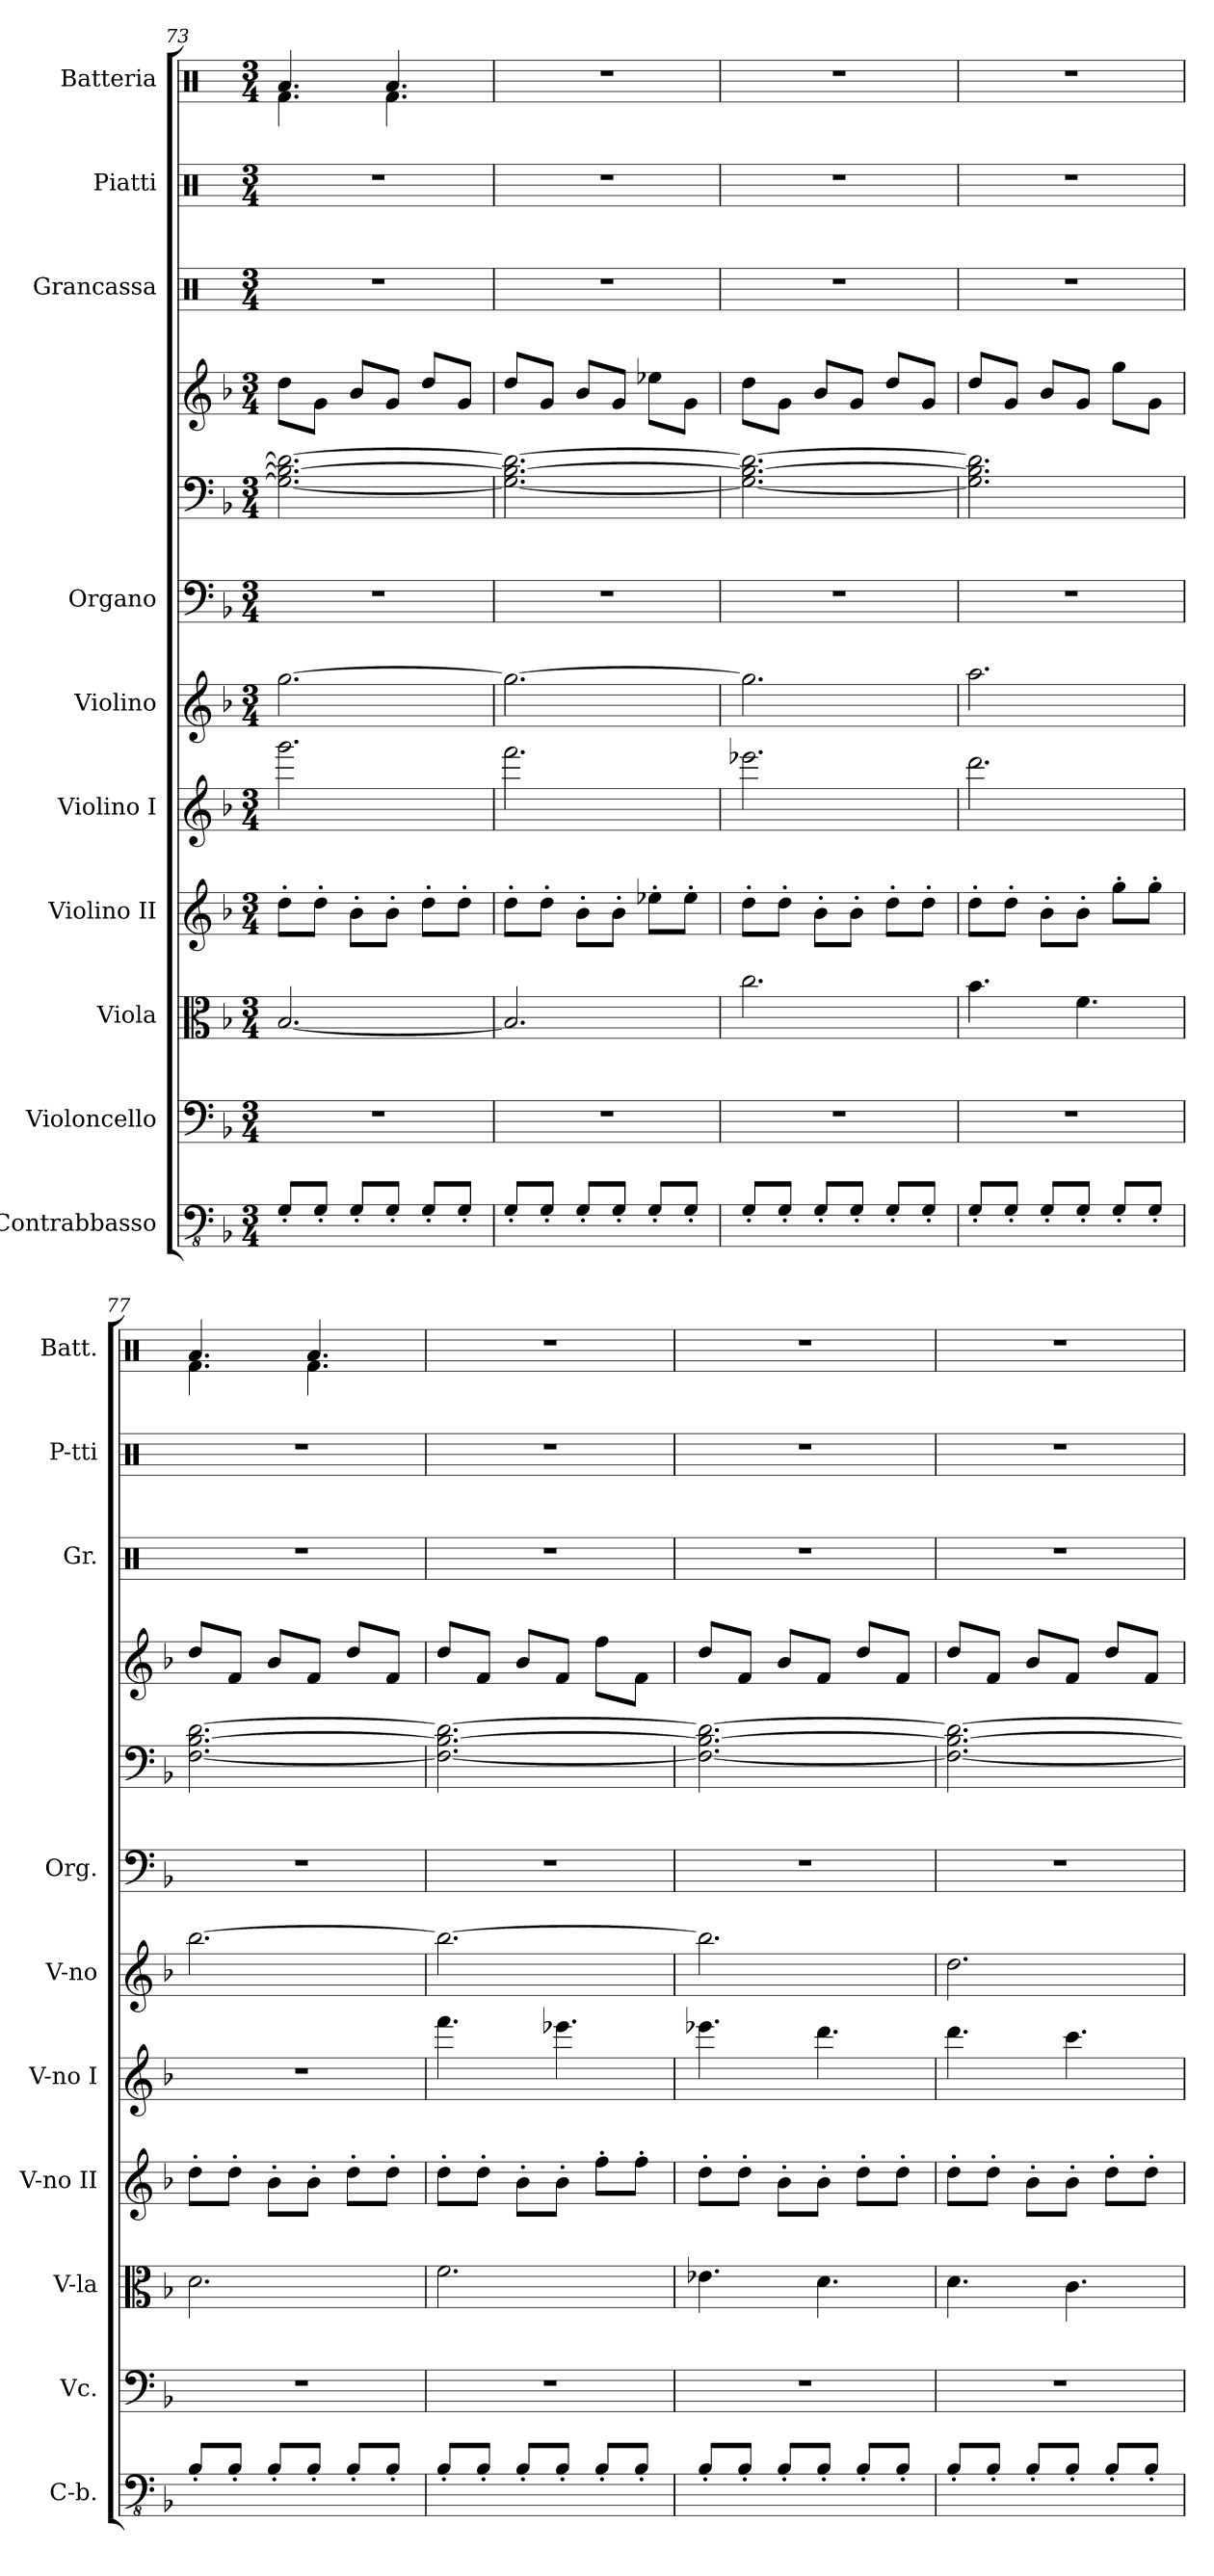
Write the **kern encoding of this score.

**kern	**kern	**kern	**kern	**kern	**kern	**kern	**kern	**kern	**kern	**kern	**kern
*part10	*part9	*part8	*part7	*part6	*part5	*part4	*part4	*part4	*part3	*part2	*part1
*staff12	*staff11	*staff10	*staff9	*staff8	*staff7	*staff6	*staff5	*staff4	*staff3	*staff2	*staff1
*I"Contrabbasso	*I"Violoncello	*I"Viola	*I"Violino II	*I"Violino I	*I"Violino	*I"Organo	*	*	*I"Grancassa	*I"Piatti	*I"Batteria
*I'C-b.	*I'Vc.	*I'V-la	*I'V-no II	*I'V-no I	*I'V-no	*I'Org.	*	*	*I'Gr.	*I'P-tti	*I'Batt.
!!LO:PB:g=z
*clefFv4	*clefF4	*clefC3	*clefG2	*clefG2	*clefG2	*clefF4	*clefF4	*clefG2	*clefX	*clefX	*clefX
*ITrd7c12	*	*	*	*	*	*	*	*	*	*	*
*k[b-]	*k[b-]	*k[b-]	*k[b-]	*k[b-]	*k[b-]	*k[b-]	*k[b-]	*k[b-]	*k[]	*k[]	*k[]
*M3/4	*M3/4	*M3/4	*M3/4	*M3/4	*M3/4	*M3/4	*M3/4	*M3/4	*M3/4	*M3/4	*M3/4
=73	=73	=73	=73	=73	=73	=73	=73	=73	=73	=73	=73
*	*	*	*	*	*	*	*	*	*	*	*^
8GGG'/L	2.r	[2.B-/	8dd'\L	2.ggg\	[2.gg\	2.r	2.G\_ 2.B-\_ 2.d\_	8dd\L	2.r	2.r	4.Ra/	4.Rf\
8GGG'/J	.	.	8dd'\J	.	.	.	.	8g\J	.	.	.	.
8GGG'/L	.	.	8b-'\L	.	.	.	.	8b-/L	.	.	.	.
8GGG'/J	.	.	8b-'\J	.	.	.	.	8g/J	.	.	4.Ra/	4.Rf\
8GGG'/L	.	.	8dd'\L	.	.	.	.	8dd/L	.	.	.	.
8GGG'/J	.	.	8dd'\J	.	.	.	.	8g/J	.	.	.	.
*	*	*	*	*	*	*	*	*	*	*	*v	*v
=74	=74	=74	=74	=74	=74	=74	=74	=74	=74	=74	=74
8GGG'/L	2.r	2.B-/]	8dd'\L	2.fff\	2.gg\_	2.r	2.G\_ 2.B-\_ 2.d\_	8dd/L	2.r	2.r	2.r
8GGG'/J	.	.	8dd'\J	.	.	.	.	8g/J	.	.	.
8GGG'/L	.	.	8b-'\L	.	.	.	.	8b-/L	.	.	.
8GGG'/J	.	.	8b-'\J	.	.	.	.	8g/J	.	.	.
8GGG'/L	.	.	8ee-X'\L	.	.	.	.	8ee-X\L	.	.	.
8GGG'/J	.	.	8ee-'\J	.	.	.	.	8g\J	.	.	.
=75	=75	=75	=75	=75	=75	=75	=75	=75	=75	=75	=75
8GGG'/L	2.r	2.cc\	8dd'\L	2.eee-X\	2.gg\]	2.r	2.G\_ 2.B-\_ 2.d\_	8dd\L	2.r	2.r	2.r
8GGG'/J	.	.	8dd'\J	.	.	.	.	8g\J	.	.	.
8GGG'/L	.	.	8b-'\L	.	.	.	.	8b-/L	.	.	.
8GGG'/J	.	.	8b-'\J	.	.	.	.	8g/J	.	.	.
8GGG'/L	.	.	8dd'\L	.	.	.	.	8dd/L	.	.	.
8GGG'/J	.	.	8dd'\J	.	.	.	.	8g/J	.	.	.
=76	=76	=76	=76	=76	=76	=76	=76	=76	=76	=76	=76
8GGG'/L	2.r	4.b-\	8dd'\L	2.ddd\	2.aa\	2.r	2.G\] 2.B-\] 2.d\]	8dd/L	2.r	2.r	2.r
8GGG'/J	.	.	8dd'\J	.	.	.	.	8g/J	.	.	.
8GGG'/L	.	.	8b-'\L	.	.	.	.	8b-/L	.	.	.
8GGG'/J	.	4.f\	8b-'\J	.	.	.	.	8g/J	.	.	.
8GGG'/L	.	.	8gg'\L	.	.	.	.	8gg\L	.	.	.
8GGG'/J	.	.	8gg'\J	.	.	.	.	8g\J	.	.	.
=77	=77	=77	=77	=77	=77	=77	=77	=77	=77	=77	=77
*	*	*	*	*	*	*	*	*	*	*	*^
8BBB-'/L	2.r	2.d\	8dd'\L	2.r	[2.bb-\	2.r	[2.F\ [2.B-\ [2.d\	8dd/L	2.r	2.r	4.Ra/	4.Rf\
8BBB-'/J	.	.	8dd'\J	.	.	.	.	8f/J	.	.	.	.
8BBB-'/L	.	.	8b-'\L	.	.	.	.	8b-/L	.	.	.	.
8BBB-'/J	.	.	8b-'\J	.	.	.	.	8f/J	.	.	4.Ra/	4.Rf\
8BBB-'/L	.	.	8dd'\L	.	.	.	.	8dd/L	.	.	.	.
8BBB-'/J	.	.	8dd'\J	.	.	.	.	8f/J	.	.	.	.
*	*	*	*	*	*	*	*	*	*	*	*v	*v
=78	=78	=78	=78	=78	=78	=78	=78	=78	=78	=78	=78
8BBB-'/L	2.r	2.f\	8dd'\L	4.fff\	2.bb-\_	2.r	2.F\_ 2.B-\_ 2.d\_	8dd/L	2.r	2.r	2.r
8BBB-'/J	.	.	8dd'\J	.	.	.	.	8f/J	.	.	.
8BBB-'/L	.	.	8b-'\L	.	.	.	.	8b-/L	.	.	.
8BBB-'/J	.	.	8b-'\J	4.eee-X\	.	.	.	8f/J	.	.	.
8BBB-'/L	.	.	8ff'\L	.	.	.	.	8ff\L	.	.	.
8BBB-'/J	.	.	8ff'\J	.	.	.	.	8f\J	.	.	.
!!LO:PB:g=z
=79	=79	=79	=79	=79	=79	=79	=79	=79	=79	=79	=79
8BBB-'/L	2.r	4.e-X\	8dd'\L	4.eee-X\	2.bb-\]	2.r	2.F\_ 2.B-\_ 2.d\_	8dd/L	2.r	2.r	2.r
8BBB-'/J	.	.	8dd'\J	.	.	.	.	8f/J	.	.	.
8BBB-'/L	.	.	8b-'\L	.	.	.	.	8b-/L	.	.	.
8BBB-'/J	.	4.d\	8b-'\J	4.ddd\	.	.	.	8f/J	.	.	.
8BBB-'/L	.	.	8dd'\L	.	.	.	.	8dd/L	.	.	.
8BBB-'/J	.	.	8dd'\J	.	.	.	.	8f/J	.	.	.
=80	=80	=80	=80	=80	=80	=80	=80	=80	=80	=80	=80
8BBB-'/L	2.r	4.d\	8dd'\L	4.ddd\	2.dd\	2.r	2.F\_ 2.B-\_ 2.d\_	8dd/L	2.r	2.r	2.r
8BBB-'/J	.	.	8dd'\J	.	.	.	.	8f/J	.	.	.
8BBB-'/L	.	.	8b-'\L	.	.	.	.	8b-/L	.	.	.
8BBB-'/J	.	4.c\	8b-'\J	4.ccc\	.	.	.	8f/J	.	.	.
8BBB-'/L	.	.	8dd'\L	.	.	.	.	8dd/L	.	.	.
8BBB-'/J	.	.	8dd'\J	.	.	.	.	8f/J	.	.	.
=	=	=	=	=	=	=	=	=	=	=	=
*-	*-	*-	*-	*-	*-	*-	*-	*-	*-	*-	*-
